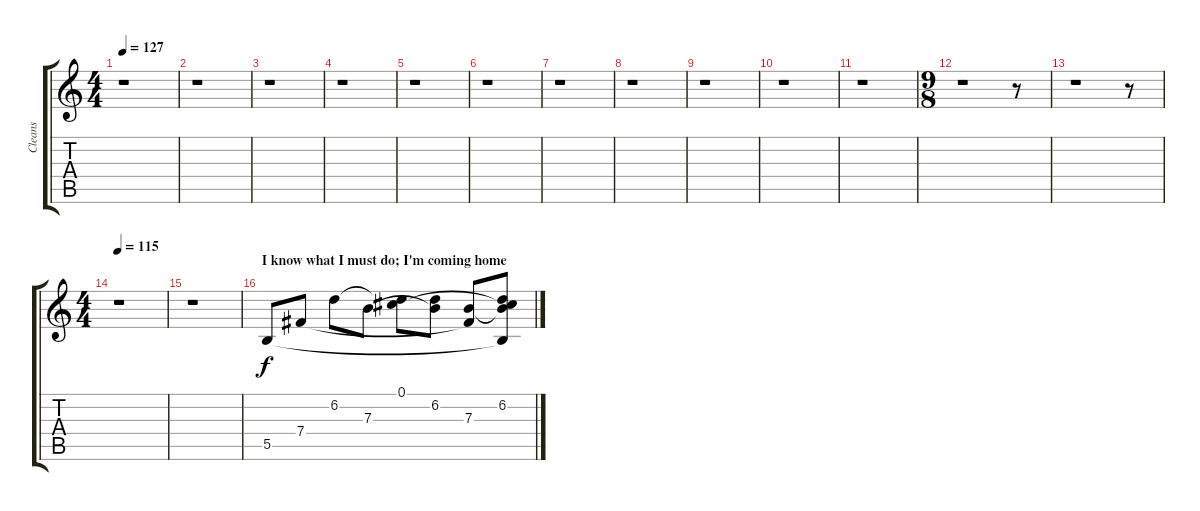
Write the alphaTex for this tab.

\track ("Cleans" "Cleans") {instrument electricguitarjazz}
\staff {score tabs}
\tuning (Db4 Ab3 E3 B2 Gb2 B1) {hide}
\ts (4 4)
\tempo 127
\clef g2
\ks c
r.1{dy f} |
r.1 |
r.1 |
r.1 |
r.1 |
r.1 |
r.1 |
r.1 |
r.1 |
r.1 |
r.1 |
\ts (9 8)
r.1 r.8 |
r.1 r.8 |
\ts (4 4)
\tempo 115
r.1 |
r.1 |
\section ("" "I know what I must do; I'm coming home")
5.5.8 7.4.8 6.2.8 7.3.8 (0.1 6.2{t}).8 (6.2 7.3{t}).8 (7.3 7.4{t}).8 (0.1{t} 6.2 7.3{t} 5.5{t}).8
